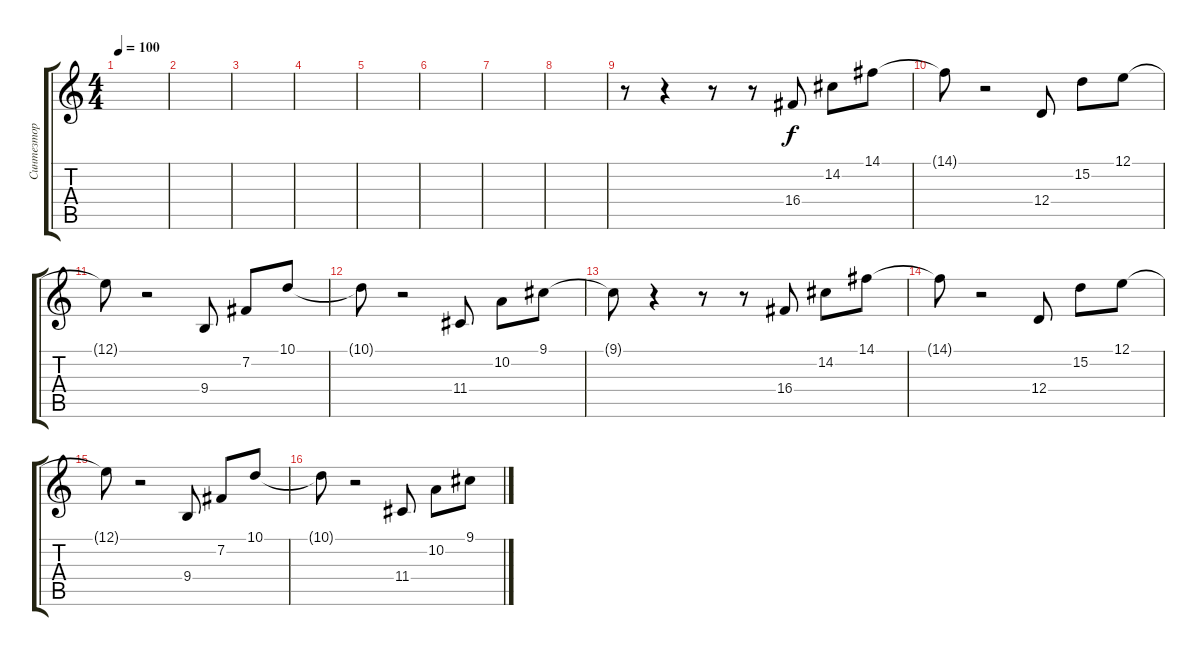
\track ("Синтезтор" "Синтезтор") {instrument pad1newage}
\staff {score tabs}
\tuning (E4 B3 G3 D3 A2 E2) {hide}
\ts (4 4)
\tempo 100
\clef g2
\ks c
|
|
|
|
|
|
|
|
r.8 r.4 r.8 r.8 16.4.8 14.2.8 14.1.8 |
14.1{t}.8 r.2 12.4.8 15.2.8 12.1.8 |
12.1{t}.8 r.2 9.4.8 7.2.8 10.1.8 |
10.1{t}.8 r.2 11.4.8 10.2.8 9.1.8 |
9.1{t}.8 r.4 r.8 r.8 16.4.8 14.2.8 14.1.8 |
14.1{t}.8 r.2 12.4.8 15.2.8 12.1.8 |
12.1{t}.8 r.2 9.4.8 7.2.8 10.1.8 |
10.1{t}.8 r.2 11.4.8 10.2.8 9.1.8
